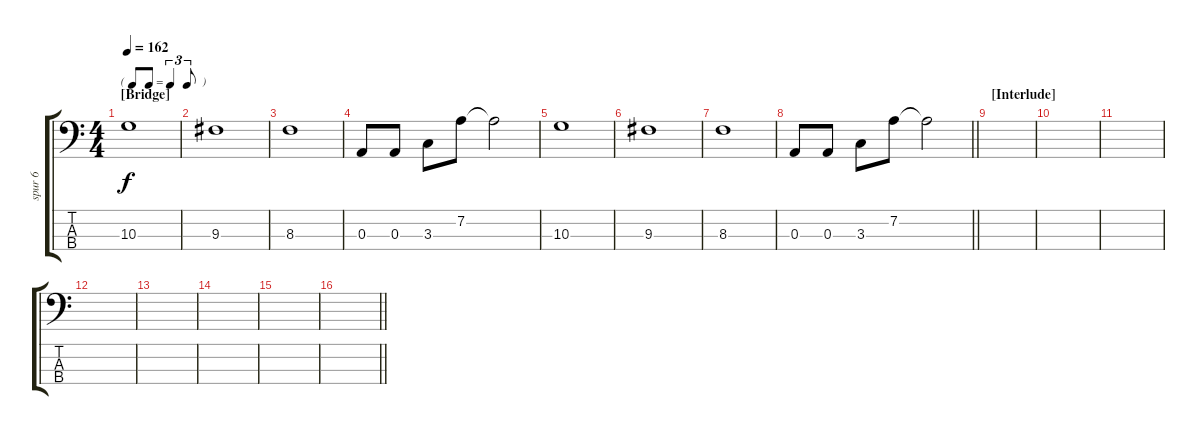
\track ("spur 6" "spur 6") {instrument electricbasspick}
\staff {score tabs}
\tuning (G2 D2 A1 E1) {hide}
\ts (4 4)
\tf triplet8th
\section ("" "[Bridge]")
\tempo 162
\clef f4
\ks c
10.3.1{dy f} |
9.3.1 |
8.3.1 |
0.3.8 0.3.8 3.3.8 7.2.8 7.2{t}.2 |
10.3.1 |
9.3.1 |
8.3.1 |
\barLineRight lightlight
0.3.8 0.3.8 3.3.8 7.2.8 7.2{t}.2 |
\section ("" "[Interlude]")
|
|
|
|
|
|
|
\barLineRight lightlight
